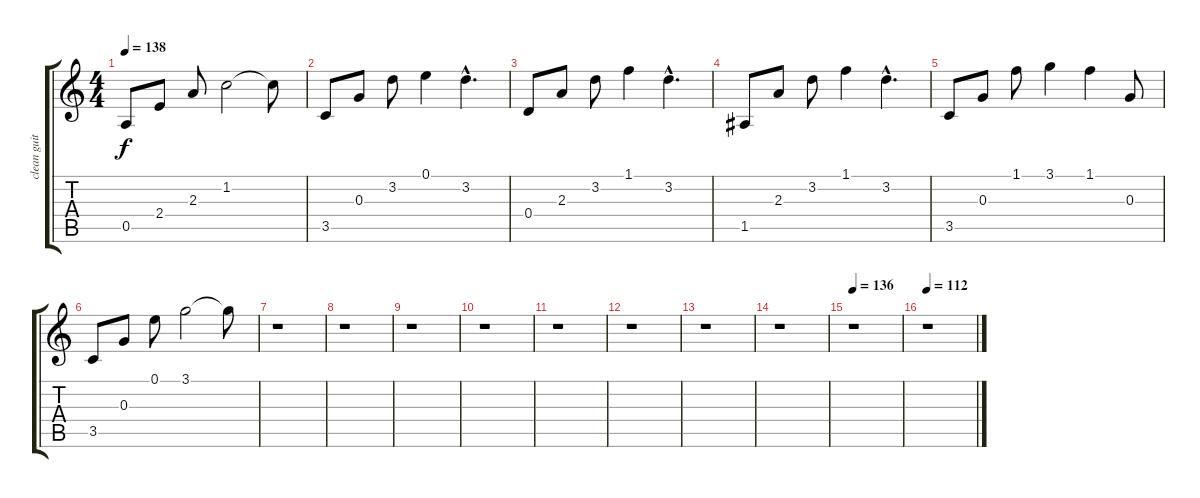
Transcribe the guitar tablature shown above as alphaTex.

\track ("clean guitar" "clean guit") {instrument electricguitarclean}
\staff {score tabs}
\tuning (E4 B3 G3 D3 A2 E2) {hide}
\ts (4 4)
\tempo 138
\clef g2
\ks c
0.5.8{dy f} 2.4.8 2.3.8 1.2.2 1.2{t}.8 |
3.5.8 0.3.8 3.2.8 0.1.4 3.2{hac}.4{d} |
0.4.8 2.3.8 3.2.8 1.1.4 3.2{hac}.4{d} |
1.5.8 2.3.8 3.2.8 1.1.4 3.2{hac}.4{d} |
3.5.8 0.3.8 1.1.8 3.1.4 1.1.4 0.3.8 |
3.5.8 0.3.8 0.1.8 3.1.2 3.1{t}.8 |
r.1 |
r.1 |
r.1 |
r.1 |
r.1 |
r.1 |
r.1 |
r.1 |
\tempo 136
r.1 |
\tempo 112
r.1
